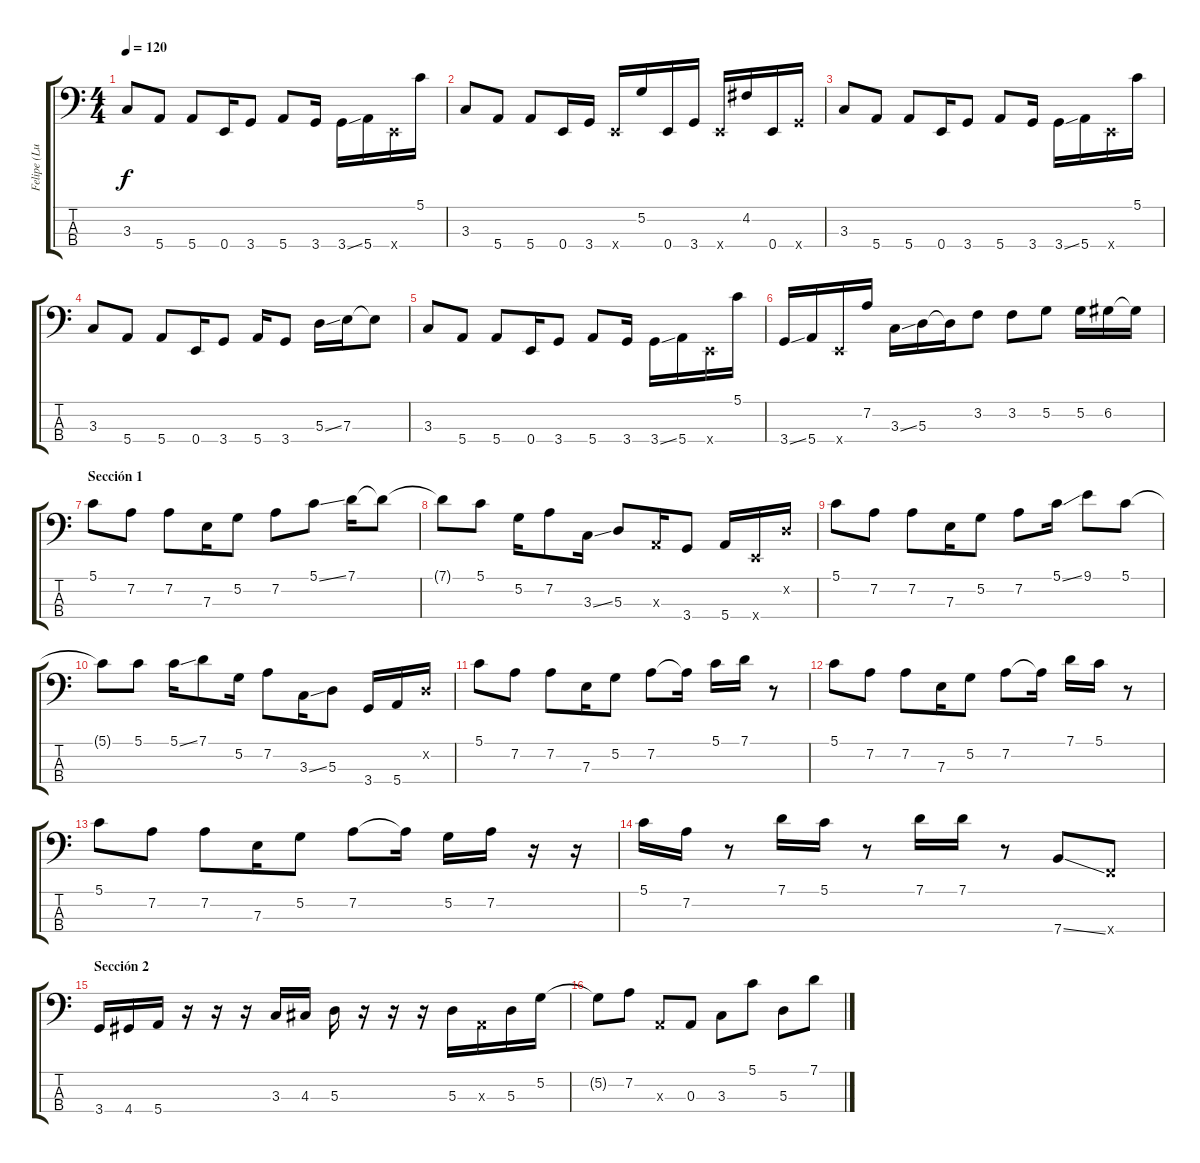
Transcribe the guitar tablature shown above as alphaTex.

\track ("Felipe (Lu - Fuky)" "Felipe (Lu") {instrument slapbass2}
\staff {score tabs}
\tuning (G2 D2 A1 E1) {hide}
\ts (4 4)
\tempo 120
\clef f4
\ks c
3.3.8{dy f} 5.4.8 5.4.8 0.4.16 3.4.8 5.4.8 3.4.16 3.4{ss}.16 5.4.16 0.4{x}.16 5.1.16 |
3.3.8 5.4.8 5.4.8 0.4.16 3.4.16 0.4{x}.16 5.2.16 0.4.16 3.4.16 0.4{x}.16 4.2.16 0.4.16 3.4{x}.16 |
3.3.8 5.4.8 5.4.8 0.4.16 3.4.8 5.4.8 3.4.16 3.4{ss}.16 5.4.16 0.4{x}.16 5.1.16 |
3.3.8 5.4.8 5.4.8 0.4.16 3.4.8 5.4.16 3.4.8 5.3{ss}.16 7.3.16 7.3{t}.8 |
3.3.8 5.4.8 5.4.8 0.4.16 3.4.8 5.4.8 3.4.16 3.4{ss}.16 5.4.16 0.4{x}.16 5.1.16 |
3.4{ss}.16 5.4.16 0.4{x}.16 7.2.16 3.3{ss}.16 5.3.16 5.3{t}.16 3.2.8{instrument electricbassfinger} 3.2.8 5.2.8 5.2.16 6.2.16 6.2{t}.16 |
\section ("" "Sección 1")
5.1.8{instrument synthbass2} 7.2.8 7.2.8 7.3.16 5.2.8 7.2.8 5.1{ss}.8 7.1.16 7.1{t}.8 |
7.1{t}.8 5.1.8 5.2.16 7.2.8 3.3{ss}.16 5.3.8 0.3{x}.16 3.4.8 5.4.16 0.4{x}.16 0.2{x}.16 |
5.1.8 7.2.8 7.2.8 7.3.16 5.2.8 7.2.8 5.1{ss}.16 9.1.8 5.1.8 |
5.1{t}.8 5.1.8 5.1{ss}.16 7.1.8 5.2.16 7.2.8 3.3{ss}.16 5.3.8 3.4.16 5.4.16 0.2{x}.16 |
5.1.8 7.2.8 7.2.8 7.3.16 5.2.8 7.2.8 7.2{t}.16 5.1.16 7.1.16 r.8 |
5.1.8 7.2.8 7.2.8 7.3.16 5.2.8 7.2.8 7.2{t}.16 7.1.16 5.1.16 r.8 |
5.1.8 7.2.8 7.2.8 7.3.16 5.2.8 7.2.8 7.2{t}.16 5.2.16 7.2.16 r.16 r.16 |
5.1.16 7.2.16 r.8 7.1.16 5.1.16 r.8 7.1.16 7.1.16 r.8 7.4{ss}.8 1.4{x}.8 |
\section ("" "Sección 2")
3.4.16{instrument electricbassfinger} 4.4.16 5.4.16 r.16 r.16 r.16 3.3.16 4.3.16 5.3.16 r.16 r.16 r.16 5.3.16 0.3{x}.16 5.3.16 5.2.16 |
5.2{t}.8 7.2.8 0.3{x}.8 0.3.8 3.3.8 5.1.8 5.3.8 7.1.8
